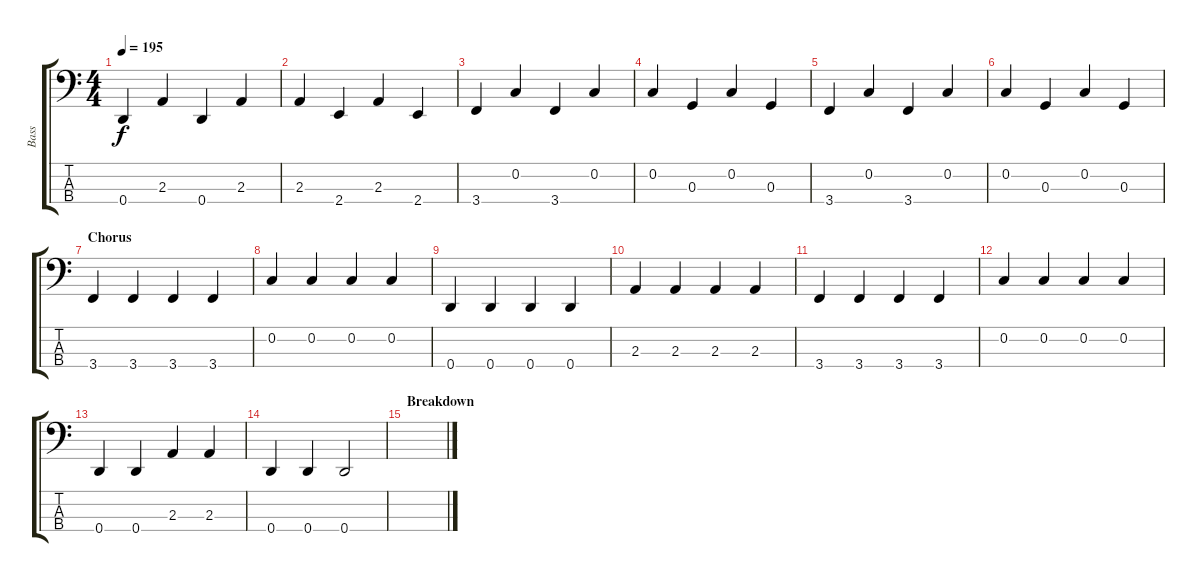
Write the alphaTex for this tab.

\track ("Bass" "Bass") {instrument electricbassfinger}
\staff {score tabs}
\tuning (F2 C2 G1 D1) {hide}
\ts (4 4)
\tempo 195
\clef f4
\ks c
0.4.4{dy f} 2.3.4 0.4.4 2.3.4 |
2.3.4 2.4.4 2.3.4 2.4.4 |
3.4.4 0.2.4 3.4.4 0.2.4 |
0.2.4 0.3.4 0.2.4 0.3.4 |
3.4.4 0.2.4 3.4.4 0.2.4 |
0.2.4 0.3.4 0.2.4 0.3.4 |
\section ("" "Chorus")
3.4.4 3.4.4 3.4.4 3.4.4 |
0.2.4 0.2.4 0.2.4 0.2.4 |
0.4.4 0.4.4 0.4.4 0.4.4 |
2.3.4 2.3.4 2.3.4 2.3.4 |
3.4.4 3.4.4 3.4.4 3.4.4 |
0.2.4 0.2.4 0.2.4 0.2.4 |
0.4.4 0.4.4 2.3.4 2.3.4 |
0.4.4 0.4.4 0.4.2 |
\section ("" "Breakdown")
